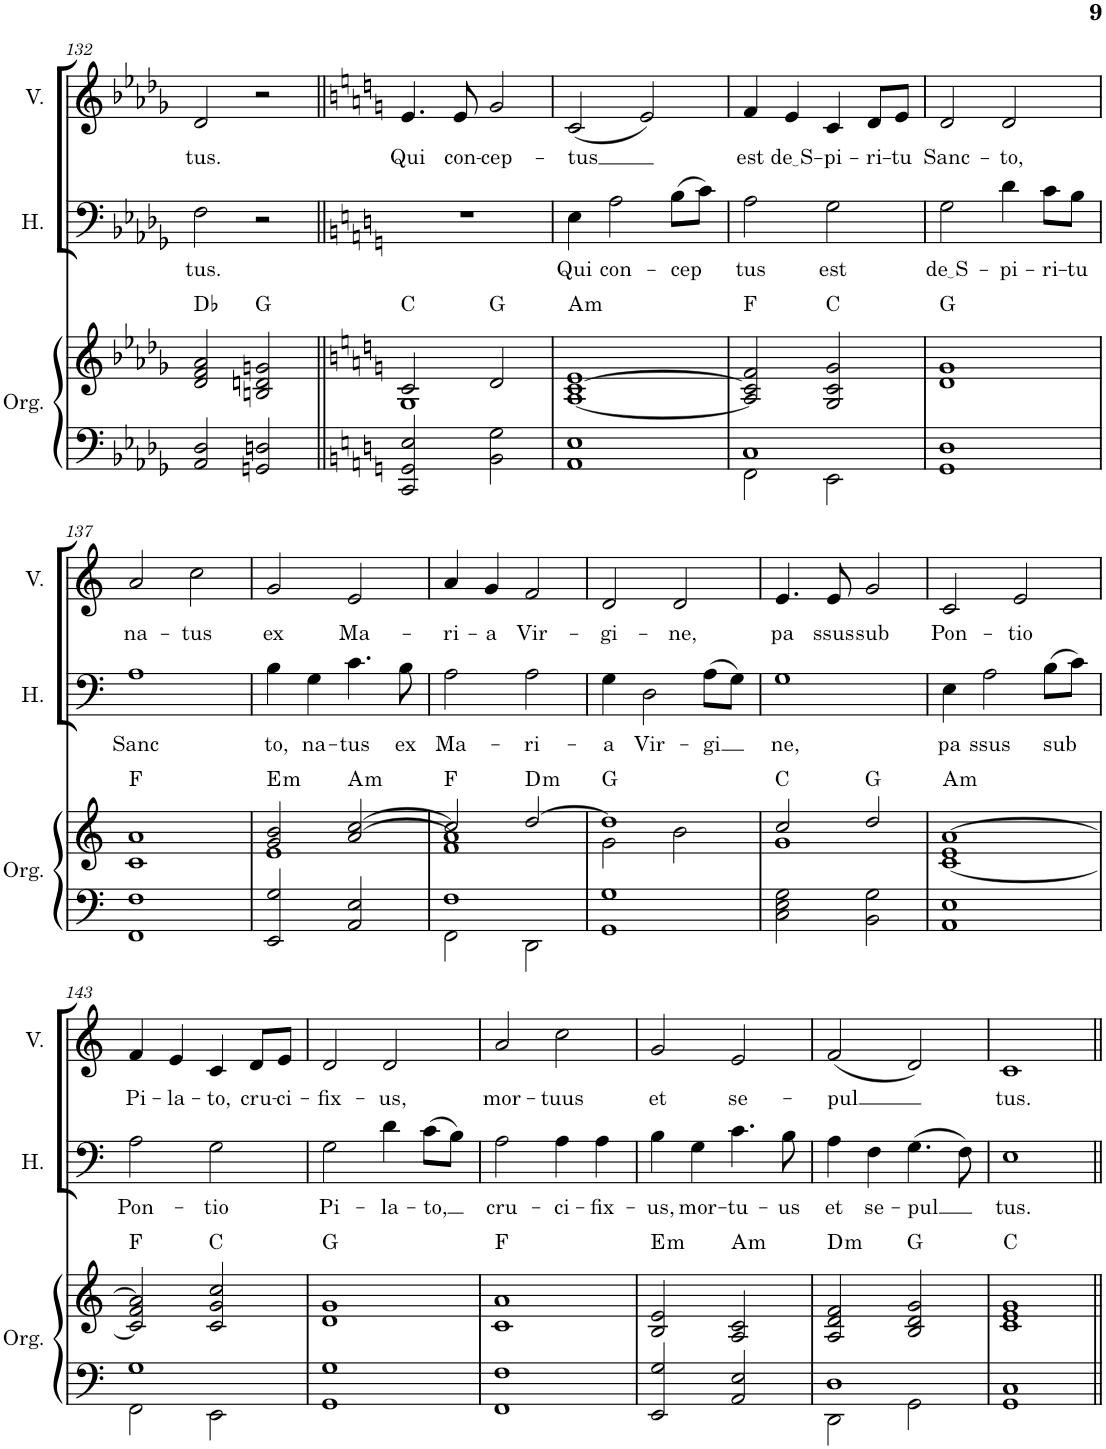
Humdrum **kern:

**kern	**kern	**harte	**kern	**text	**kern	**text
*part3	*part3	*part3	*part2	*part2	*part1	*part1
*staff4	*staff3	*	*staff2	*staff2	*staff1	*staff1
*I"Órgano	*	*	*I"Hombres	*	*I"Mujeres	*
*	*	*	*I'H.	*	*	*
!!LO:PB:g=z
*clefF4	*clefG2	*	*clefF4	*	*clefG2	*
*k[b-e-a-d-g-]	*k[b-e-a-d-g-]	*	*k[b-e-a-d-g-]	*	*k[b-e-a-d-g-]	*
*M4/4	*M4/4	*	*M4/4	*	*M4/4	*
=132	=132	=132	=132	=132	=132	=132
!	!	!	!	!LO:LY:b	!	!LO:LY:b
2AA-/ 2D-/	2d-/ 2f/ 2a-/	Db:maj	2F\	tus.	2d-/	tus.
2GGn/ 2Dn/	2Bn/ 2dn/ 2gn/	G:maj	2r	.	2r	.
=133||	=133||	=133||	=133||	=133||	=133||	=133||
*k[]	*k[]	*	*k[]	*	*k[]	*
*	*^	*	*	*	*	*
!	!	!	!	!	!	!	!LO:LY:b
2CC/ 2GG/ 2E/	2c/	1G	C:maj	1r	.	4.e/	Qui
!	!	!	!	!	!	!	!LO:LY:b
.	.	.	.	.	.	8e/	con-
!	!	!	!	!	!	!	!LO:LY:b
2BB\ 2G\	2d/	.	G:maj	.	.	2g/	-cep-
*	*v	*v	*	*	*	*	*
=134	=134	=134	=134	=134	=134	=134
!	!	!LO:H:kt=m	!	!LO:LY:b	!	!LO:LY:b
1AA 1E	[1A [1c 1e	A:min	4E\	Qui	(2c/	-tus
!	!	!	!	!LO:LY:b	!	!
.	.	.	2A\	con-	.	.
.	.	.	.	.	2e/)	.
!	!	!	!	!LO:LY:b	!	!
.	.	.	(8B\L	-cep	.	.
.	.	.	8c\J)	.	.	.
=135	=135	=135	=135	=135	=135	=135
*^	*	*	*	*	*	*
!	!	!	!	!	!LO:LY:b	!	!LO:LY:b
1C	2FF\	2A/] 2c/] 2f/	F:maj	2A\	tus	4f/	est
!	!	!	!	!	!	!	!LO:LY:b
.	.	.	.	.	.	4e/	de S
!	!	!	!	!	!LO:LY:b	!	!LO:LY:b
.	2EE\	2G/ 2c/ 2g/	C:maj	2G\	est	4c/	-pi-
!	!	!	!	!	!	!	!LO:LY:b
.	.	.	.	.	.	8d/L	-ri-
!	!	!	!	!	!	!	!LO:LY:b
.	.	.	.	.	.	8e/J	-tu
*v	*v	*	*	*	*	*	*
=136	=136	=136	=136	=136	=136	=136
!	!	!	!	!LO:LY:b	!	!LO:LY:b
1GG 1D	1d 1g	G:maj	2G\	de S	2d/	Sanc-
!	!	!	!	!LO:LY:b	!	!LO:LY:b
.	.	.	4d\	-pi-	2d/	-to,
!	!	!	!	!LO:LY:b	!	!
.	.	.	8c\L	-ri-	.	.
!	!	!	!	!LO:LY:b	!	!
.	.	.	8B\J	-tu	.	.
!!LO:LB:g=z
=137	=137	=137	=137	=137	=137	=137
!	!	!	!	!LO:LY:b	!	!LO:LY:b
1FF 1F	1c 1a	F:maj	1A	Sanc	2a/	na-
!	!	!	!	!	!	!LO:LY:b
.	.	.	.	.	2cc\	-tus
=138	=138	=138	=138	=138	=138	=138
*	*^	*	*	*	*	*
!	!	!	!LO:H:kt=m	!	!LO:LY:b	!	!LO:LY:b
2EE/ 2G/	2g/ 2b/	1e	E:min	4B\	-to,	2g/	ex
!	!	!	!	!	!LO:LY:b	!	!
.	.	.	.	4G\	na-	.	.
!	!	!	!LO:H:kt=m	!	!LO:LY:b	!	!LO:LY:b
2AA/ 2E/	[2a/ [2cc/	.	A:min	4.c\	-tus	2e/	Ma-
!	!	!	!	!	!LO:LY:b	!	!
.	.	.	.	8B\	ex	.	.
=139	=139	=139	=139	=139	=139	=139	=139
*^	*	*	*	*	*	*	*
!	!	!	!	!	!	!LO:LY:b	!	!LO:LY:b
1F	2FF\	2cc/]	1f 1a]	F:maj	2A\	Ma-	4a/	-ri-
!	!	!	!	!	!	!	!	!LO:LY:b
.	.	.	.	.	.	.	4g/	-a
!	!	!	!	!LO:H:kt=m	!	!LO:LY:b	!	!LO:LY:b
.	2DD\	[2dd/	.	D:min	2A\	-ri-	2f/	Vir-
=140	=140	=140	=140	=140	=140	=140	=140	=140
!	!	!	!	!	!	!LO:LY:b	!	!LO:LY:b
*v	*v	*	*	*	*	*	*	*
1GG 1G	1dd]	2g\	G:maj	4G\	-a	2d/	-gi-
!	!	!	!	!	!LO:LY:b	!	!
.	.	.	.	2D\	Vir-	.	.
!	!	!	!	!	!	!	!LO:LY:b
.	.	2b\	.	.	.	2d/	-ne,
!	!	!	!	!	!LO:LY:b	!	!
.	.	.	.	(8A\L	-gi	.	.
.	.	.	.	8G\J)	.	.	.
=141	=141	=141	=141	=141	=141	=141	=141
!	!	!	!	!	!LO:LY:b	!	!LO:LY:b
2C\ 2E\ 2G\	2cc/	1g	C:maj	1G	ne,	4.e/	pa
!	!	!	!	!	!	!	!LO:LY:b
.	.	.	.	.	.	8e/	ssus
!	!	!	!	!	!	!	!LO:LY:b
2BB\ 2G\	2dd/	.	G:maj	.	.	2g/	sub
*	*v	*v	*	*	*	*	*
=142	=142	=142	=142	=142	=142	=142
!	!	!LO:H:kt=m	!	!LO:LY:b	!	!LO:LY:b
1AA 1E	[1c 1e [1a	A:min	4E\	pa	2c/	Pon-
!	!	!	!	!LO:LY:b	!	!
.	.	.	2A\	ssus	.	.
!	!	!	!	!	!	!LO:LY:b
.	.	.	.	.	2e/	-tio
!	!	!	!	!LO:LY:b	!	!
.	.	.	(8B\L	sub	.	.
.	.	.	8c\J)	.	.	.
!!LO:LB:g=z
=143	=143	=143	=143	=143	=143	=143
*^	*	*	*	*	*	*
!	!	!	!	!	!LO:LY:b	!	!LO:LY:b
1G	2FF\	2c/] 2f/ 2a/]	F:maj	2A\	Pon-	4f/	Pi-
!	!	!	!	!	!	!	!LO:LY:b
.	.	.	.	.	.	4e/	-la-
!	!	!	!	!	!LO:LY:b	!	!LO:LY:b
.	2EE\	2c/ 2g/ 2cc/	C:maj	2G\	-tio	4c/	-to,
!	!	!	!	!	!	!	!LO:LY:b
.	.	.	.	.	.	8d/L	cru-
!	!	!	!	!	!	!	!LO:LY:b
.	.	.	.	.	.	8e/J	-ci-
*v	*v	*	*	*	*	*	*
=144	=144	=144	=144	=144	=144	=144
!	!	!	!	!LO:LY:b	!	!LO:LY:b
1GG 1G	1d 1g	G:maj	2G\	Pi-	2d/	-fix-
!	!	!	!	!LO:LY:b	!	!LO:LY:b
.	.	.	4d\	-la-	2d/	-us,
!	!	!	!	!LO:LY:b	!	!
.	.	.	(8c\L	-to,	.	.
.	.	.	8B\J)	.	.	.
=145	=145	=145	=145	=145	=145	=145
!	!	!	!	!LO:LY:b	!	!LO:LY:b
1FF 1F	1c 1a	F:maj	2A\	cru-	2a/	mor-
!	!	!	!	!LO:LY:b	!	!LO:LY:b
.	.	.	4A\	-ci-	2cc\	-tuus
!	!	!	!	!LO:LY:b	!	!
.	.	.	4A\	-fix-	.	.
=146	=146	=146	=146	=146	=146	=146
!	!	!LO:H:kt=m	!	!LO:LY:b	!	!LO:LY:b
2EE/ 2G/	2B/ 2e/	E:min	4B\	-us,	2g/	et
!	!	!	!	!LO:LY:b	!	!
.	.	.	4G\	mor-	.	.
!	!	!LO:H:kt=m	!	!LO:LY:b	!	!LO:LY:b
2AA/ 2E/	2A/ 2c/	A:min	4.c\	-tu-	2e/	se-
!	!	!	!	!LO:LY:b	!	!
.	.	.	8B\	-us	.	.
=147	=147	=147	=147	=147	=147	=147
*^	*	*	*	*	*	*
!	!	!	!LO:H:kt=m	!	!LO:LY:b	!	!LO:LY:b
1D	2DD\	2A/ 2d/ 2f/	D:min	4A\	et	(2f/	-pul
!	!	!	!	!	!LO:LY:b	!	!
.	.	.	.	4F\	se-	.	.
!	!	!	!	!	!LO:LY:b	!	!
.	2GG\	2B/ 2d/ 2g/	G:maj	(4.G\	-pul	2d/)	.
.	.	.	.	8F\)	.	.	.
*v	*v	*	*	*	*	*	*
=148	=148	=148	=148	=148	=148	=148
!	!	!	!	!LO:LY:b	!	!LO:LY:b
1GG 1C	1c 1e 1g	C:maj	1E	tus.	1c	tus.
=||	=||	=||	=||	=||	=||	=||
*-	*-	*-	*-	*-	*-	*-
